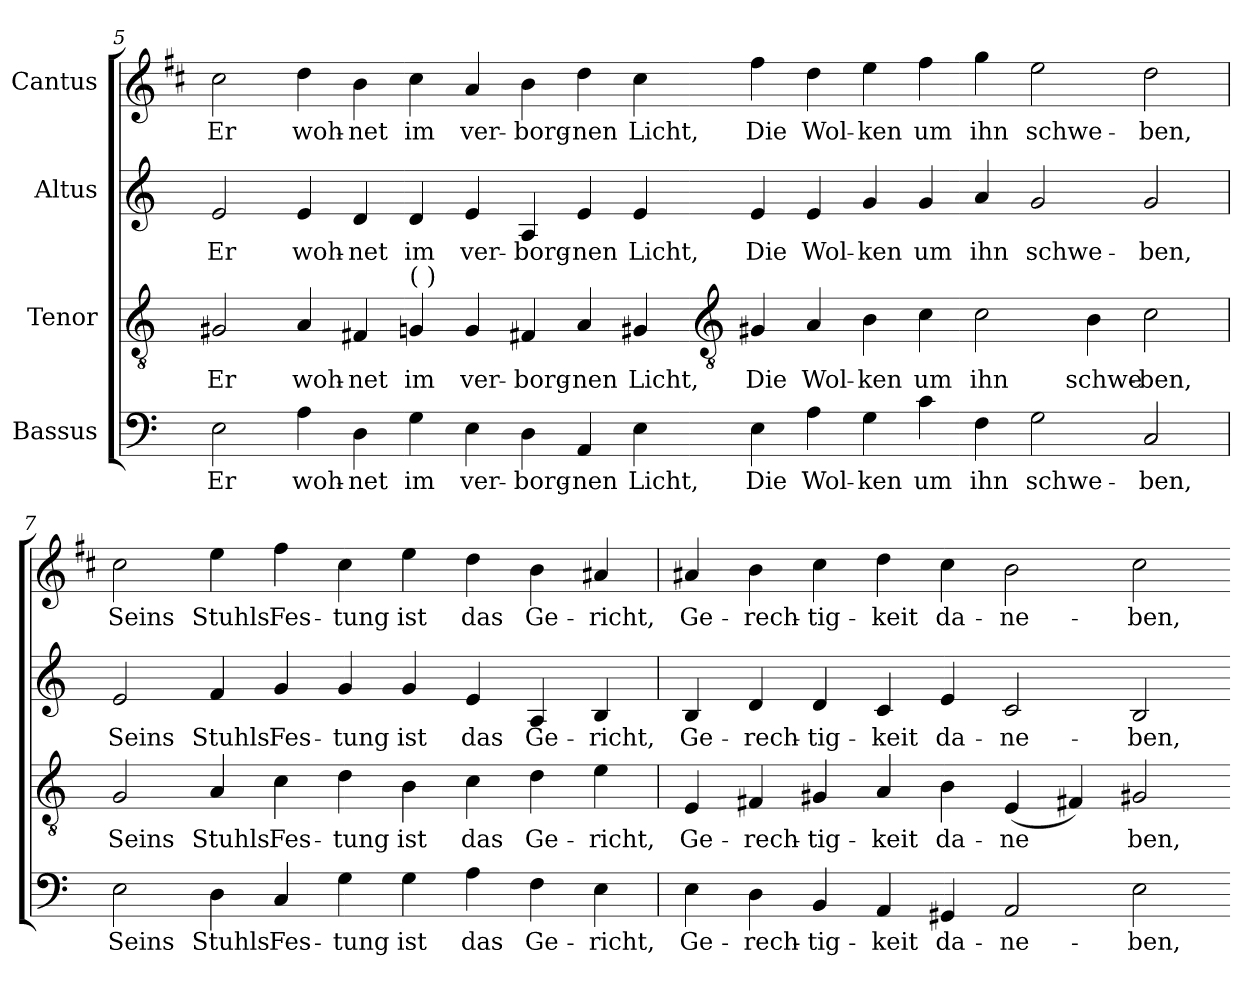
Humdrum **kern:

**kern	**text	**kern	**text	**kern	**text	**kern	**text
*part4	*part4	*part3	*part3	*part2	*part2	*part1	*part1
*staff4	*staff4	*staff3	*staff3	*staff2	*staff2	*staff1	*staff1
*I"Bassus	*	*I"Tenor	*	*I"Altus	*	*I"Cantus	*
*clefF4	*	*clefGv2	*	*clefG2	*	*clefG2	*
*	*	*	*	*	*	*ITrd1c2	*
*k[]	*	*k[]	*	*k[]	*	*k[]	*
*C:	*	*C:	*	*C:	*	*C:	*
=5	=5	=5	=5	=5	=5	=5	=5
!	!LO:LY:b	!	!LO:LY:b	!	!LO:LY:b	!	!LO:LY:b
2E	Er	2G#X	Er	2e	Er	2b	Er
!	!LO:LY:b	!	!LO:LY:b	!	!LO:LY:b	!	!LO:LY:b
4A	woh-	4A	woh-	4e	woh-	4cc	woh-
!	!LO:LY:b	!	!LO:LY:b	!	!LO:LY:b	!	!LO:LY:b
4D	-net	4F#X	-net	4d	-net	4a	-net
!	!	!LO:TX:a:t=(  )	!	!	!	!	!
!	!LO:LY:b	!	!LO:LY:b	!	!LO:LY:b	!	!LO:LY:b
4G	im	4G	im	4d	im	4b	im
!	!LO:LY:b	!	!LO:LY:b	!	!LO:LY:b	!	!LO:LY:b
4E	ver-	4G	ver-	4e	ver-	4g	ver-
!	!LO:LY:b	!	!LO:LY:b	!	!LO:LY:b	!	!LO:LY:b
4D	-borg-	4F#X	-borg-	4A	-borg-	4a	-borg-
!	!LO:LY:b	!	!LO:LY:b	!	!LO:LY:b	!	!LO:LY:b
4AA	-nen	4A	-nen	4e	-nen	4cc	-nen
!	!LO:LY:b	!	!LO:LY:b	!	!LO:LY:b	!	!LO:LY:b
4E	Licht,	4G#X	Licht,	4e	Licht,	4b	Licht,
!!LO:LB:g=z
=6-	=6-	=6-	=6-	=6-	=6-	=6-	=6-
*	*	*clefGv2	*	*	*	*	*
!	!LO:LY:b	!	!LO:LY:b	!	!LO:LY:b	!	!LO:LY:b
4E	Die	4G#X	Die	4e	Die	4ee	Die
!	!LO:LY:b	!	!LO:LY:b	!	!LO:LY:b	!	!LO:LY:b
4A	Wol-	4A	Wol-	4e	Wol-	4cc	Wol-
!	!LO:LY:b	!	!LO:LY:b	!	!LO:LY:b	!	!LO:LY:b
4G	-ken	4B	-ken	4g	-ken	4dd	-ken
!	!LO:LY:b	!	!LO:LY:b	!	!LO:LY:b	!	!LO:LY:b
4c	um	4c	um	4g	um	4ee	um
!	!LO:LY:b	!	!LO:LY:b	!	!LO:LY:b	!	!LO:LY:b
4F	ihn	2c	ihn	4a	ihn	4ff	ihn
!	!LO:LY:b	!	!	!	!LO:LY:b	!	!LO:LY:b
2G	schwe-	.	.	2g	schwe-	2dd	schwe-
!	!	!	!LO:LY:b	!	!	!	!
.	.	4B	schwe-	.	.	.	.
!	!LO:LY:b	!	!LO:LY:b	!	!LO:LY:b	!	!LO:LY:b
2C	-ben,	2c	-ben,	2g	-ben,	2cc	-ben,
=7	=7	=7	=7	=7	=7	=7	=7
!	!LO:LY:b	!	!LO:LY:b	!	!LO:LY:b	!	!LO:LY:b
2E	Seins	2G	Seins	2e	Seins	2b	Seins
!	!LO:LY:b	!	!LO:LY:b	!	!LO:LY:b	!	!LO:LY:b
4D	Stuhls	4A	Stuhls	4f	Stuhls	4dd	Stuhls
!	!LO:LY:b	!	!LO:LY:b	!	!LO:LY:b	!	!LO:LY:b
4C	Fes-	4c	Fes-	4g	Fes-	4ee	Fes-
!	!LO:LY:b	!	!LO:LY:b	!	!LO:LY:b	!	!LO:LY:b
4G	-tung	4d	-tung	4g	-tung	4b	-tung
!	!LO:LY:b	!	!LO:LY:b	!	!LO:LY:b	!	!LO:LY:b
4G	ist	4B	ist	4g	ist	4dd	ist
!	!LO:LY:b	!	!LO:LY:b	!	!LO:LY:b	!	!LO:LY:b
4A	das	4c	das	4e	das	4cc	das
!	!LO:LY:b	!	!LO:LY:b	!	!LO:LY:b	!	!LO:LY:b
4F	Ge-	4d	Ge-	4A	Ge-	4a	Ge-
!	!LO:LY:b	!	!LO:LY:b	!	!LO:LY:b	!	!LO:LY:b
4E	-richt,	4e	-richt,	4B	-richt,	4g#X	-richt,
=8	=8	=8	=8	=8	=8	=8	=8
!	!LO:LY:b	!	!LO:LY:b	!	!LO:LY:b	!	!LO:LY:b
4E	Ge-	4E	Ge-	4B	Ge-	4g#X	Ge-
!	!LO:LY:b	!	!LO:LY:b	!	!LO:LY:b	!	!LO:LY:b
4D	-rech-	4F#X	-rech-	4d	-rech-	4a	-rech-
!	!LO:LY:b	!	!LO:LY:b	!	!LO:LY:b	!	!LO:LY:b
4BB	-tig-	4G#X	-tig-	4d	-tig-	4b	-tig-
!	!LO:LY:b	!	!LO:LY:b	!	!LO:LY:b	!	!LO:LY:b
4AA	-keit	4A	-keit	4c	-keit	4cc	-keit
!	!LO:LY:b	!	!LO:LY:b	!	!LO:LY:b	!	!LO:LY:b
4GG#X	da-	4B	da-	4e	da-	4b	da-
!	!LO:LY:b	!	!LO:LY:b	!	!LO:LY:b	!	!LO:LY:b
2AA	-ne-	(<4E	-ne	2c	-ne-	2a	-ne-
.	.	4F#X)	.	.	.	.	.
!	!LO:LY:b	!	!LO:LY:b	!	!LO:LY:b	!	!LO:LY:b
2E	-ben,	2G#X	ben,	2B	-ben,	2b	-ben,
=-	=-	=-	=-	=-	=-	=-	=-
*-	*-	*-	*-	*-	*-	*-	*-
